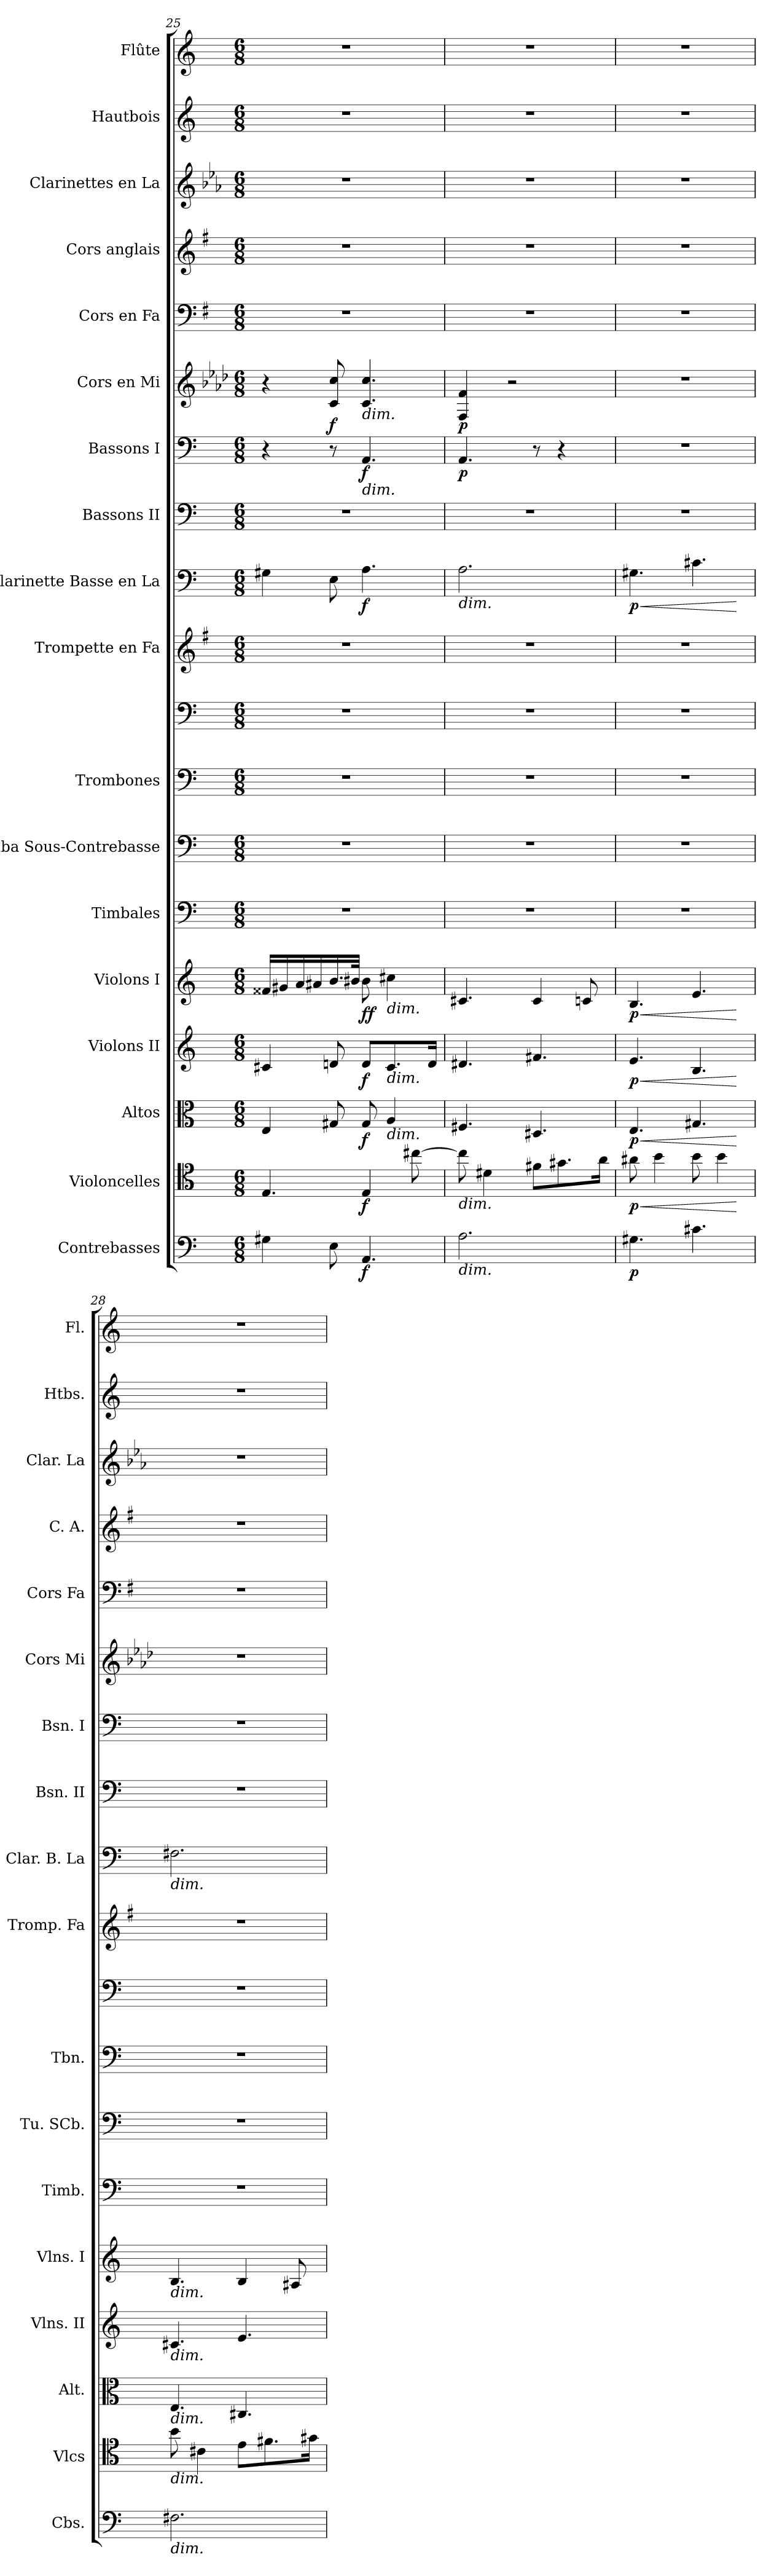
**kern	**dynam	**kern	**dynam	**kern	**dynam	**kern	**dynam	**kern	**dynam	**kern	**kern	**kern	**kern	**kern	**kern	**dynam	**kern	**kern	**dynam	**kern	**dynam	**kern	**kern	**kern	**kern	**kern
*part18	*part18	*part17	*part17	*part16	*part16	*part15	*part15	*part14	*part14	*part13	*part12	*part11	*part11	*part10	*part9	*part9	*part8	*part7	*part7	*part6	*part6	*part5	*part4	*part3	*part2	*part1
*staff19	*staff19	*staff18	*staff18	*staff17	*staff17	*staff16	*staff16	*staff15	*staff15	*staff14	*staff13	*staff12	*staff11	*staff10	*staff9	*staff9	*staff8	*staff7	*staff7	*staff6	*staff6	*staff5	*staff4	*staff3	*staff2	*staff1
*I"Contrebasses	*	*I"Violoncelles	*	*I"Altos	*	*I"Violons II	*	*I"Violons I	*	*I"Timbales	*I"Tuba Sous-Contrebasse	*I"Trombones	*	*I"Trompette en Fa	*I"Clarinette Basse en La	*	*I"Bassons II	*I"Bassons I	*	*I"Cors en Mi	*	*I"Cors en Fa	*I"Cors anglais	*I"Clarinettes en La	*I"Hautbois	*I"Flûte
*I'Cbs.	*	*I'Vlcs	*	*I'Alt.	*	*I'Vlns. II	*	*I'Vlns. I	*	*I'Timb.	*I'Tu. SCb.	*I'Tbn.	*	*I'Tromp. Fa	*I'Clar. B. La	*	*I'Bsn. II	*I'Bsn. I	*	*I'Cors Mi	*	*I'Cors Fa	*I'C. A.	*I'Clar. La	*I'Htbs.	*I'Fl.
*clefF4	*	*clefC4	*	*clefC3	*	*clefG2	*	*clefG2	*	*clefF4	*clefF4	*clefF4	*clefF4	*clefG2	*clefF4	*	*clefF4	*clefF4	*	*clefG2	*	*clefF4	*clefG2	*clefG2	*clefG2	*clefG2
*ITrd7c12	*	*	*	*	*	*	*	*	*	*	*	*	*	*ITrd-3c-5	*ITrd9c15	*	*	*	*	*ITrd5c8	*	*ITrd4c7	*ITrd4c7	*ITrd2c3	*	*
*k[]	*	*k[]	*	*k[]	*	*k[]	*	*k[]	*	*k[]	*k[]	*k[]	*k[]	*k[]	*k[]	*	*k[]	*k[]	*	*k[]	*	*k[]	*k[]	*k[]	*k[]	*k[]
*M6/8	*	*M6/8	*	*M6/8	*	*M6/8	*	*M6/8	*	*M6/8	*M6/8	*M6/8	*M6/8	*M6/8	*M6/8	*	*M6/8	*M6/8	*	*M6/8	*	*M6/8	*M6/8	*M6/8	*M6/8	*M6/8
=25	=25	=25	=25	=25	=25	=25	=25	=25	=25	=25	=25	=25	=25	=25	=25	=25	=25	=25	=25	=25	=25	=25	=25	=25	=25	=25
4GG#X\	.	4.E/	.	4E/	.	4c#X/	.	16f##X/LL	.	2.r	2.r	2.r	2.r	2.r	4GG#X\	.	2.r	4r	.	4r	.	2.r	2.r	2.r	2.r	2.r
.	.	.	.	.	.	.	.	16g#X/	.	.	.	.	.	.	.	.	.	.	.	.	.	.	.	.	.	.
.	.	.	.	.	.	.	.	16a/	.	.	.	.	.	.	.	.	.	.	.	.	.	.	.	.	.	.
.	.	.	.	.	.	.	.	16a#X/	.	.	.	.	.	.	.	.	.	.	.	.	.	.	.	.	.	.
!	!	!	!	!	!	!	!	!	!	!	!	!	!	!	!	!	!	!	!	!	!LO:DY:b	!	!	!	!	!
8EE\	.	.	.	8G#X/	.	8dn/	.	16.b/	.	.	.	.	.	.	8EE\	.	.	8r	.	8E/ 8e/	f	.	.	.	.	.
.	.	.	.	.	.	.	.	32b#X/JJk	.	.	.	.	.	.	.	.	.	.	.	.	.	.	.	.	.	.
!	!	!	!	!	!	!	!	!	!	!	!	!	!	!	!	!	!	!	!	!LO:TX:b:i:t=dim.	!	!	!	!	!	!
!	!	!	!	!	!	!	!	!	!	!	!	!	!	!	!	!	!	!LO:TX:b:i:t=dim.	!	!	!	!	!	!	!	!
!	!LO:DY:b	!	!LO:DY:b	!	!LO:DY:b	!	!LO:DY:b	!	!LO:DY:b	!	!	!	!	!	!	!LO:DY:b	!	!	!LO:DY:b	!	!	!	!	!	!	!
4.AAA/	f	4E/	f	8G#/	f	8d/L	f	8b#\	ff	.	.	.	.	.	4.AA\	f	.	4.AA/	f	4.E/ 4.e/	.	.	.	.	.	.
!	!	!	!	!	!	!	!	!LO:TX:b:i:t=dim.	!	!	!	!	!	!	!	!	!	!	!	!	!	!	!	!	!	!
!	!	!	!	!	!	!LO:TX:b:i:t=dim.	!	!	!	!	!	!	!	!	!	!	!	!	!	!	!	!	!	!	!	!
!	!	!	!	!LO:TX:b:i:t=dim.	!	!	!	!	!	!	!	!	!	!	!	!	!	!	!	!	!	!	!	!	!	!
.	.	.	.	4A/	.	8.c#/	.	4cc#X\	.	.	.	.	.	.	.	.	.	.	.	.	.	.	.	.	.	.
.	.	[8cc#X\	.	.	.	.	.	.	.	.	.	.	.	.	.	.	.	.	.	.	.	.	.	.	.	.
.	.	.	.	.	.	16d/Jk	.	.	.	.	.	.	.	.	.	.	.	.	.	.	.	.	.	.	.	.
!!LO:PB:g=z
=26	=26	=26	=26	=26	=26	=26	=26	=26	=26	=26	=26	=26	=26	=26	=26	=26	=26	=26	=26	=26	=26	=26	=26	=26	=26	=26
!	!	!	!	!	!	!	!	!	!	!	!	!	!	!	!LO:TX:b:i:t=dim.	!	!	!	!	!	!	!	!	!	!	!
!	!	!LO:TX:b:i:t=dim.	!	!	!	!	!	!	!	!	!	!	!	!	!	!	!	!	!	!	!	!	!	!	!	!
!LO:TX:b:i:t=dim.	!	!	!	!	!	!	!	!	!	!	!	!	!	!	!	!	!	!	!	!	!	!	!	!	!	!
!	!	!	!	!	!	!	!	!	!	!	!	!	!	!	!	!	!	!	!LO:DY:b	!	!LO:DY:b	!	!	!	!	!
2.AA\	.	8cc#\]	.	4.F#X/	.	4.d#X/	.	4.c#X/	.	2.r	2.r	2.r	2.r	2.r	2.AA\	.	2.r	4.AA/	p	4AA/ 4A/	p	2.r	2.r	2.r	2.r	2.r
.	.	4d#X\	.	.	.	.	.	.	.	.	.	.	.	.	.	.	.	.	.	.	.	.	.	.	.	.
.	.	.	.	.	.	.	.	.	.	.	.	.	.	.	.	.	.	.	.	2r	.	.	.	.	.	.
.	.	8f#X\L	.	4.D#X/	.	4.f#X/	.	4c#/	.	.	.	.	.	.	.	.	.	8r	.	.	.	.	.	.	.	.
.	.	8.g#X\	.	.	.	.	.	.	.	.	.	.	.	.	.	.	.	4r	.	.	.	.	.	.	.	.
.	.	.	.	.	.	.	.	8cn/	.	.	.	.	.	.	.	.	.	.	.	.	.	.	.	.	.	.
.	.	16a\Jk	.	.	.	.	.	.	.	.	.	.	.	.	.	.	.	.	.	.	.	.	.	.	.	.
=27	=27	=27	=27	=27	=27	=27	=27	=27	=27	=27	=27	=27	=27	=27	=27	=27	=27	=27	=27	=27	=27	=27	=27	=27	=27	=27
!	!LO:DY:b	!	!LO:HP:b	!	!LO:HP:b	!	!LO:HP:b	!	!LO:HP:b	!	!	!	!	!	!	!LO:HP:b	!	!	!	!	!	!	!	!	!	!
!	!	!	!LO:DY:n=1:b	!	!LO:DY:n=1:b	!	!LO:DY:n=1:b	!	!LO:DY:n=1:b	!	!	!	!	!	!	!LO:DY:n=1:b	!	!	!	!	!	!	!	!	!	!
4.GG#X\	p	8a#X\	< p	4.E/	< p	4.e/	< p	4.B/	< p	2.r	2.r	2.r	2.r	2.r	4.GG#X\	< p	2.r	2.r	.	2.r	.	2.r	2.r	2.r	2.r	2.r
.	.	4b\	.	.	.	.	.	.	.	.	.	.	.	.	.	.	.	.	.	.	.	.	.	.	.	.
4.C#X\	.	8b\	.	4.G#X/	.	4.B/	.	4.e/	.	.	.	.	.	.	4.C#X\	.	.	.	.	.	.	.	.	.	.	.
.	.	4b\	.	.	.	.	.	.	.	.	.	.	.	.	.	.	.	.	.	.	.	.	.	.	.	.
.	.	.	[	.	[	.	[	.	[	.	.	.	.	.	.	[	.	.	.	.	.	.	.	.	.	.
=28	=28	=28	=28	=28	=28	=28	=28	=28	=28	=28	=28	=28	=28	=28	=28	=28	=28	=28	=28	=28	=28	=28	=28	=28	=28	=28
!	!	!	!	!	!	!	!	!	!	!	!	!	!	!	!LO:TX:b:i:t=dim.	!	!	!	!	!	!	!	!	!	!	!
!	!	!	!	!	!	!	!	!LO:TX:b:i:t=dim.	!	!	!	!	!	!	!	!	!	!	!	!	!	!	!	!	!	!
!	!	!	!	!	!	!LO:TX:b:i:t=dim.	!	!	!	!	!	!	!	!	!	!	!	!	!	!	!	!	!	!	!	!
!	!	!	!	!LO:TX:b:i:t=dim.	!	!	!	!	!	!	!	!	!	!	!	!	!	!	!	!	!	!	!	!	!	!
!	!	!LO:TX:b:i:t=dim.	!	!	!	!	!	!	!	!	!	!	!	!	!	!	!	!	!	!	!	!	!	!	!	!
!LO:TX:b:i:t=dim.	!	!	!	!	!	!	!	!	!	!	!	!	!	!	!	!	!	!	!	!	!	!	!	!	!	!
2.FF#X\	.	8b\	.	4.E/	.	4.c#X/	.	4.B/	.	2.r	2.r	2.r	2.r	2.r	2.FF#X\	.	2.r	2.r	.	2.r	.	2.r	2.r	2.r	2.r	2.r
.	.	4c#X\	.	.	.	.	.	.	.	.	.	.	.	.	.	.	.	.	.	.	.	.	.	.	.	.
.	.	8e\L	.	4.C#X/	.	4.e/	.	4B/	.	.	.	.	.	.	.	.	.	.	.	.	.	.	.	.	.	.
.	.	8.f#X\	.	.	.	.	.	.	.	.	.	.	.	.	.	.	.	.	.	.	.	.	.	.	.	.
.	.	.	.	.	.	.	.	8A#X/	.	.	.	.	.	.	.	.	.	.	.	.	.	.	.	.	.	.
.	.	16g#X\Jk	.	.	.	.	.	.	.	.	.	.	.	.	.	.	.	.	.	.	.	.	.	.	.	.
=	=	=	=	=	=	=	=	=	=	=	=	=	=	=	=	=	=	=	=	=	=	=	=	=	=	=
*-	*-	*-	*-	*-	*-	*-	*-	*-	*-	*-	*-	*-	*-	*-	*-	*-	*-	*-	*-	*-	*-	*-	*-	*-	*-	*-
